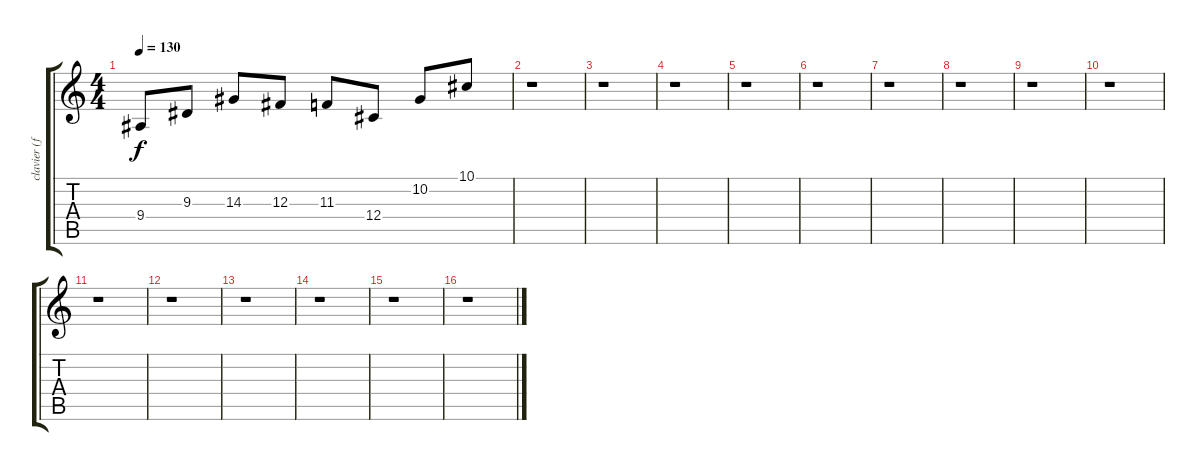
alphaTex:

\track ("clavier (flanger)" "clavier (f") {instrument pad1newage}
\staff {score tabs}
\tuning (Eb4 Bb3 Gb3 Db3 Ab2 Eb2) {hide}
\ts (4 4)
\tempo 130
\clef g2
\ks c
9.4.8{dy f} 9.3.8 14.3.8 12.3.8 11.3.8 12.4.8 10.2.8 10.1.8 |
r.1 |
r.1 |
r.1 |
r.1 |
r.1 |
r.1 |
r.1 |
r.1 |
r.1 |
r.1 |
r.1 |
r.1 |
r.1 |
r.1 |
r.1
